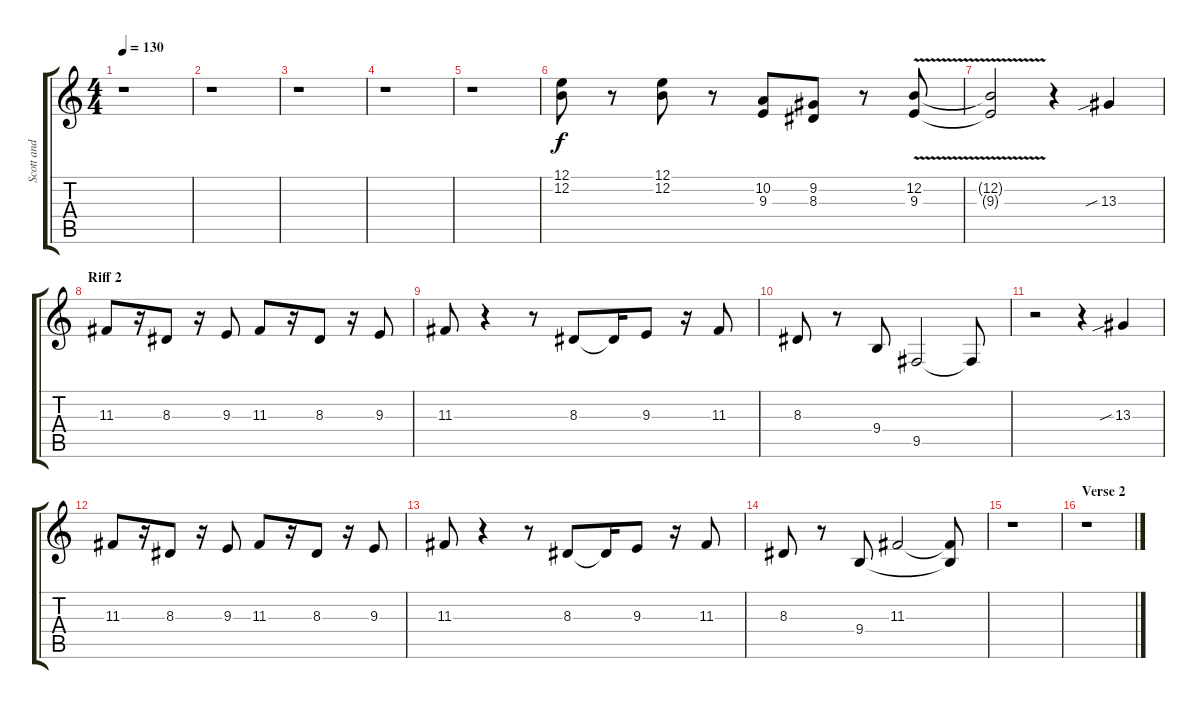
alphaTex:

\track ("Scott and Tavis (Trumpets)" "Scott and ") {instrument trumpet}
\staff {score tabs}
\tuning (E4 B3 G3 D3 A2 E2) {hide}
\ts (4 4)
\tempo 130
\clef g2
\ks c
r.1{dy f} |
r.1 |
r.1 |
r.1 |
r.1 |
(12.1 12.2).8 r.8 (12.1 12.2).8 r.8 (10.2 9.3).8 (9.2 8.3).8 r.8 (12.2{v} 9.3{v}).8 |
(12.2{t} 9.3{t}).2 r.4 13.3{sib}.4 |
\section ("" "Riff 2")
11.3.8 r.16 8.3.8 r.16 9.3.8 11.3.8 r.16 8.3.8 r.16 9.3.8 |
11.3.8 r.4 r.8 8.3.8 8.3{t}.16 9.3.8 r.16 11.3.8 |
8.3.8 r.8 9.4.8 9.5.2 9.5{t}.8 |
r.2 r.4 13.3{sib}.4 |
11.3.8 r.16 8.3.8 r.16 9.3.8 11.3.8 r.16 8.3.8 r.16 9.3.8 |
11.3.8 r.4 r.8 8.3.8 8.3{t}.16 9.3.8 r.16 11.3.8 |
8.3.8 r.8 9.4.8 11.3.2 (11.3{t} 9.4{t}).8 |
r.1 |
\section ("" "Verse 2")
r.1
